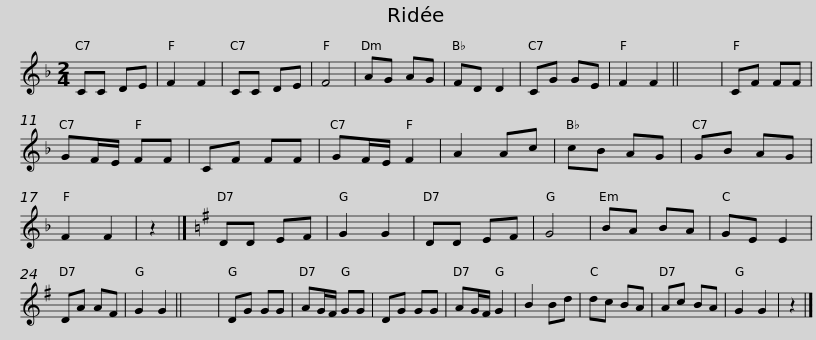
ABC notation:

X:1
L:1/8
M:2/4
I:linebreak $
K:F
V:1 treble
V:1
 CC DE | F2 F2 | CC DE | F4 | AG AG | %5
 FD D2 | CG GE | F2 F2 || x4 | CF FF | %10
 GF/E/ FF | CF FF |$ GF/E/ F2 | A2 Ac | cB AG | %15
 GB AG | F2 F2 | z2 |][K:G] DD EF | G2 G2 | %20
 DD EF | G4 | BA BA | GE E2 |$ DA AF | %25
 G2 G2 || x4 | DG GG | AG/F/ GG | DG GG | %30
 AG/F/ G2 | B2 Bd | dc BA | Ac BA | G2 G2 | %35
 z2 |] %36
